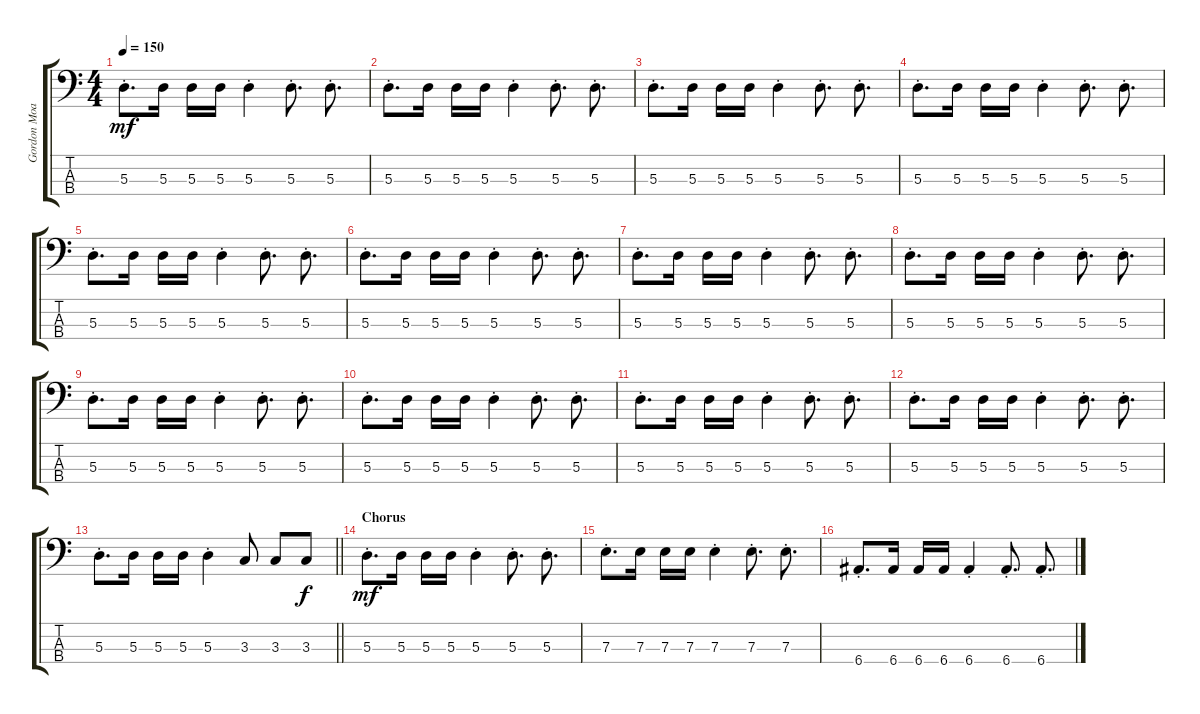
\track ("Gordon Moakes" "Gordon Moa") {instrument electricbassfinger}
\staff {score tabs}
\tuning (G2 D2 A1 E1) {hide}
\ts (4 4)
\tempo 150
\clef f4
\ks c
5.3{st}.8{d dy mf} 5.3.16 5.3.16 5.3.16 5.3{st}.4 5.3{st}.8{d} 5.3{st}.8{d} |
5.3{st}.8{d} 5.3.16 5.3.16 5.3.16 5.3{st}.4 5.3{st}.8{d} 5.3{st}.8{d} |
5.3{st}.8{d} 5.3.16 5.3.16 5.3.16 5.3{st}.4 5.3{st}.8{d} 5.3{st}.8{d} |
5.3{st}.8{d} 5.3.16 5.3.16 5.3.16 5.3{st}.4 5.3{st}.8{d} 5.3{st}.8{d} |
5.3{st}.8{d} 5.3.16 5.3.16 5.3.16 5.3{st}.4 5.3{st}.8{d} 5.3{st}.8{d} |
5.3{st}.8{d} 5.3.16 5.3.16 5.3.16 5.3{st}.4 5.3{st}.8{d} 5.3{st}.8{d} |
5.3{st}.8{d} 5.3.16 5.3.16 5.3.16 5.3{st}.4 5.3{st}.8{d} 5.3{st}.8{d} |
5.3{st}.8{d} 5.3.16 5.3.16 5.3.16 5.3{st}.4 5.3{st}.8{d} 5.3{st}.8{d} |
5.3{st}.8{d} 5.3.16 5.3.16 5.3.16 5.3{st}.4 5.3{st}.8{d} 5.3{st}.8{d} |
5.3{st}.8{d} 5.3.16 5.3.16 5.3.16 5.3{st}.4 5.3{st}.8{d} 5.3{st}.8{d} |
5.3{st}.8{d} 5.3.16 5.3.16 5.3.16 5.3{st}.4 5.3{st}.8{d} 5.3{st}.8{d} |
5.3{st}.8{d} 5.3.16 5.3.16 5.3.16 5.3{st}.4 5.3{st}.8{d} 5.3{st}.8{d} |
\barLineRight lightlight
5.3{st}.8{d} 5.3.16 5.3.16 5.3.16 5.3{st}.4 3.3.8 3.3.8 3.3.8{dy f} |
\section ("" "Chorus")
5.3{st}.8{d dy mf} 5.3.16 5.3.16 5.3.16 5.3{st}.4 5.3{st}.8{d} 5.3{st}.8{d} |
7.3{st}.8{d} 7.3.16 7.3.16 7.3.16 7.3{st}.4 7.3{st}.8{d} 7.3{st}.8{d} |
6.4{st}.8{d} 6.4.16 6.4.16 6.4.16 6.4{st}.4 6.4{st}.8{d} 6.4{st}.8{d}
